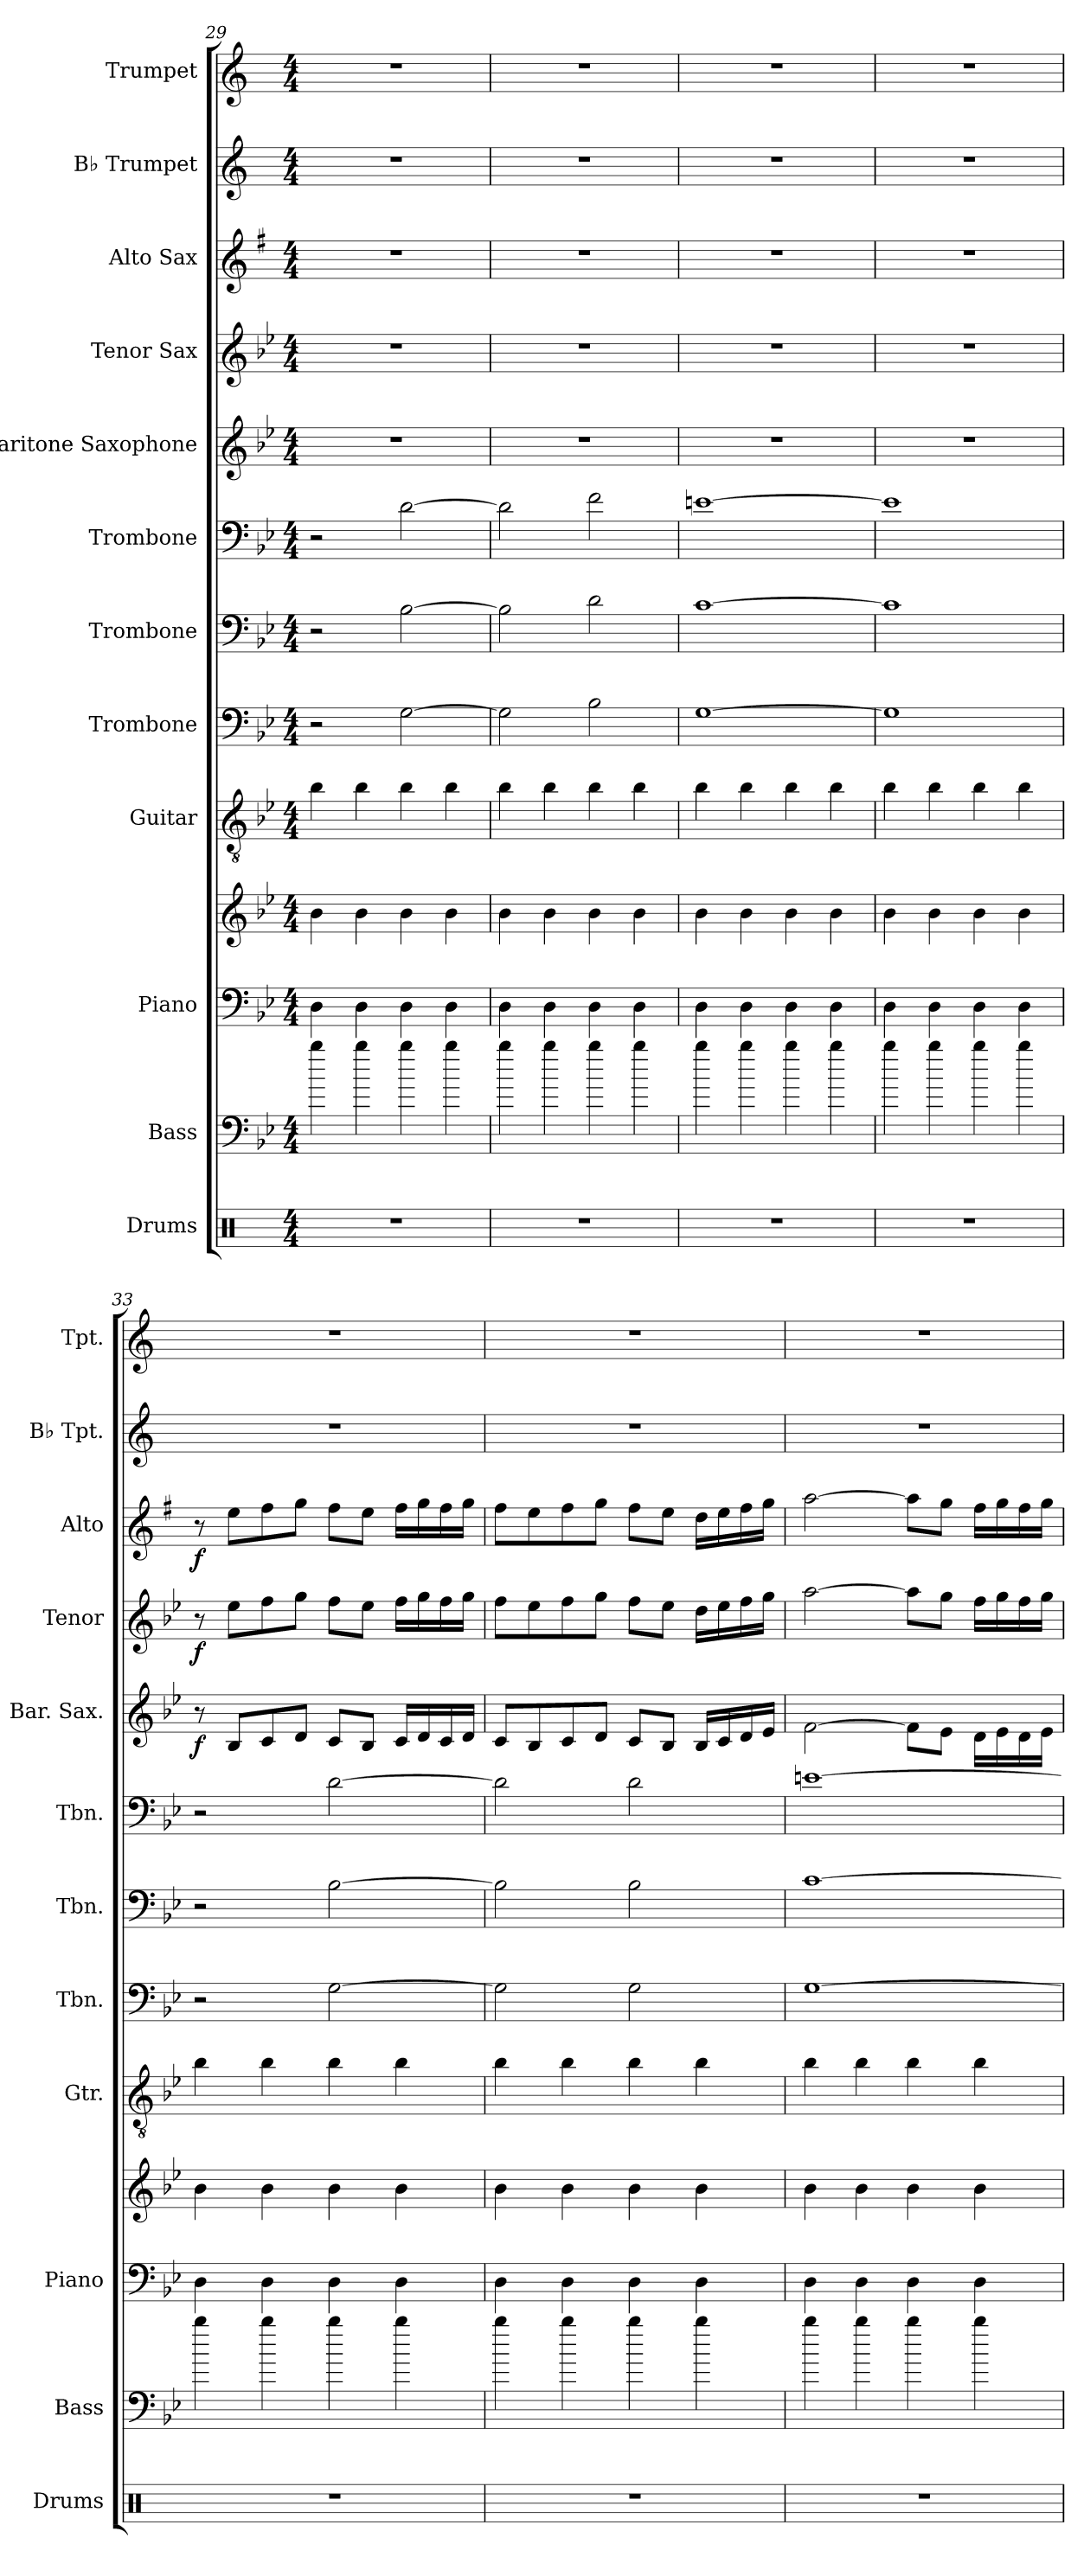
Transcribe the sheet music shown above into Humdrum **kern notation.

**kern	**kern	**kern	**kern	**kern	**kern	**kern	**kern	**kern	**dynam	**kern	**dynam	**kern	**dynam	**kern	**kern
*part12	*part11	*part10	*part10	*part9	*part8	*part7	*part6	*part5	*part5	*part4	*part4	*part3	*part3	*part2	*part1
*staff13	*staff12	*staff11	*staff10	*staff9	*staff8	*staff7	*staff6	*staff5	*staff5	*staff4	*staff4	*staff3	*staff3	*staff2	*staff1
*I"Drums	*I"Bass	*I"Piano	*	*I"Guitar	*I"Trombone	*I"Trombone	*I"Trombone	*I"Baritone Saxophone	*	*I"Tenor Sax	*	*I"Alto Sax	*	*I"B♭ Trumpet	*I"Trumpet
*I'Drums	*I'Bass	*I'Piano	*	*I'Gtr.	*I'Tbn.	*I'Tbn.	*I'Tbn.	*I'Bar. Sax.	*	*I'Tenor	*	*I'Alto	*	*I'B♭ Tpt.	*I'Tpt.
*clefX	*clefF4	*clefF4	*clefG2	*clefGv2	*clefF4	*clefF4	*clefF4	*clefG2	*	*clefG2	*	*clefG2	*	*clefG2	*clefG2
*	*ITrd7c12	*	*	*	*	*	*	*ITrd12c21	*	*ITrd8c14	*	*ITrd5c9	*	*ITrd1c2	*ITrd1c2
*k[]	*k[b-e-]	*k[b-e-]	*k[b-e-]	*k[b-e-]	*k[b-e-]	*k[b-e-]	*k[b-e-]	*k[b-e-]	*	*k[b-e-]	*	*k[b-e-]	*	*k[b-e-]	*k[b-e-]
*M4/4	*M4/4	*M4/4	*M4/4	*M4/4	*M4/4	*M4/4	*M4/4	*M4/4	*	*M4/4	*	*M4/4	*	*M4/4	*M4/4
=29	=29	=29	=29	=29	=29	=29	=29	=29	=29	=29	=29	=29	=29	=29	=29
1r	4b-	4D	4b-	4b-	2r	2r	2r	1r	.	1r	.	1r	.	1r	1r
.	4b-	4D	4b-	4b-	.	.	.	.	.	.	.	.	.	.	.
.	4b-	4D	4b-	4b-	[2G\	[2B-\	[2d\	.	.	.	.	.	.	.	.
.	4b-	4D	4b-	4b-	.	.	.	.	.	.	.	.	.	.	.
=30	=30	=30	=30	=30	=30	=30	=30	=30	=30	=30	=30	=30	=30	=30	=30
1r	4b-	4D	4b-	4b-	2G\]	2B-\]	2d\]	1r	.	1r	.	1r	.	1r	1r
.	4b-	4D	4b-	4b-	.	.	.	.	.	.	.	.	.	.	.
.	4b-	4D	4b-	4b-	2B-\	2d\	2f\	.	.	.	.	.	.	.	.
.	4b-	4D	4b-	4b-	.	.	.	.	.	.	.	.	.	.	.
!!LO:PB:g=z
=31	=31	=31	=31	=31	=31	=31	=31	=31	=31	=31	=31	=31	=31	=31	=31
1r	4b-	4D	4b-	4b-	[1G	[1c	[1en	1r	.	1r	.	1r	.	1r	1r
.	4b-	4D	4b-	4b-	.	.	.	.	.	.	.	.	.	.	.
.	4b-	4D	4b-	4b-	.	.	.	.	.	.	.	.	.	.	.
.	4b-	4D	4b-	4b-	.	.	.	.	.	.	.	.	.	.	.
=32	=32	=32	=32	=32	=32	=32	=32	=32	=32	=32	=32	=32	=32	=32	=32
1r	4b-	4D	4b-	4b-	1G]	1c]	1e]	1r	.	1r	.	1r	.	1r	1r
.	4b-	4D	4b-	4b-	.	.	.	.	.	.	.	.	.	.	.
.	4b-	4D	4b-	4b-	.	.	.	.	.	.	.	.	.	.	.
.	4b-	4D	4b-	4b-	.	.	.	.	.	.	.	.	.	.	.
=33	=33	=33	=33	=33	=33	=33	=33	=33	=33	=33	=33	=33	=33	=33	=33
!	!	!	!	!	!	!	!	!	!LO:DY:b	!	!LO:DY:b	!	!LO:DY:b	!	!
1r	4b-	4D	4b-	4b-	2r	2r	2r	8r	f	8r	f	8r	f	1r	1r
.	.	.	.	.	.	.	.	8BB-/L	.	8e-\L	.	8g\L	.	.	.
.	4b-	4D	4b-	4b-	.	.	.	8C/	.	8f\	.	8a\	.	.	.
.	.	.	.	.	.	.	.	8D/J	.	8g\J	.	8b-\J	.	.	.
.	4b-	4D	4b-	4b-	[2G\	[2B-\	[2d\	8C/L	.	8f\L	.	8a\L	.	.	.
.	.	.	.	.	.	.	.	8BB-/J	.	8e-\J	.	8g\J	.	.	.
.	4b-	4D	4b-	4b-	.	.	.	16C/LL	.	16f\LL	.	16a\LL	.	.	.
.	.	.	.	.	.	.	.	16D/	.	16g\	.	16b-\	.	.	.
.	.	.	.	.	.	.	.	16C/	.	16f\	.	16a\	.	.	.
.	.	.	.	.	.	.	.	16D/JJ	.	16g\JJ	.	16b-\JJ	.	.	.
=34	=34	=34	=34	=34	=34	=34	=34	=34	=34	=34	=34	=34	=34	=34	=34
1r	4b-	4D	4b-	4b-	2G\]	2B-\]	2d\]	8C/L	.	8f\L	.	8a\L	.	1r	1r
.	.	.	.	.	.	.	.	8BB-/	.	8e-\	.	8g\	.	.	.
.	4b-	4D	4b-	4b-	.	.	.	8C/	.	8f\	.	8a\	.	.	.
.	.	.	.	.	.	.	.	8D/J	.	8g\J	.	8b-\J	.	.	.
.	4b-	4D	4b-	4b-	2G\	2B-\	2d\	8C/L	.	8f\L	.	8a\L	.	.	.
.	.	.	.	.	.	.	.	8BB-/J	.	8e-\J	.	8g\J	.	.	.
.	4b-	4D	4b-	4b-	.	.	.	16BB-/LL	.	16d\LL	.	16f\LL	.	.	.
.	.	.	.	.	.	.	.	16C/	.	16e-\	.	16g\	.	.	.
.	.	.	.	.	.	.	.	16D/	.	16f\	.	16a\	.	.	.
.	.	.	.	.	.	.	.	16E-/JJ	.	16g\JJ	.	16b-\JJ	.	.	.
!!LO:PB:g=z
=35	=35	=35	=35	=35	=35	=35	=35	=35	=35	=35	=35	=35	=35	=35	=35
1r	4b-	4D	4b-	4b-	[1G	[1c	[1en	[2F\	.	[2a\	.	[2cc\	.	1r	1r
.	4b-	4D	4b-	4b-	.	.	.	.	.	.	.	.	.	.	.
.	4b-	4D	4b-	4b-	.	.	.	8F\L]	.	8a\L]	.	8cc\L]	.	.	.
.	.	.	.	.	.	.	.	8E-\J	.	8g\J	.	8b-\J	.	.	.
.	4b-	4D	4b-	4b-	.	.	.	16D\LL	.	16f\LL	.	16a\LL	.	.	.
.	.	.	.	.	.	.	.	16E-\	.	16g\	.	16b-\	.	.	.
.	.	.	.	.	.	.	.	16D\	.	16f\	.	16a\	.	.	.
.	.	.	.	.	.	.	.	16E-\JJ	.	16g\JJ	.	16b-\JJ	.	.	.
=	=	=	=	=	=	=	=	=	=	=	=	=	=	=	=
*-	*-	*-	*-	*-	*-	*-	*-	*-	*-	*-	*-	*-	*-	*-	*-
